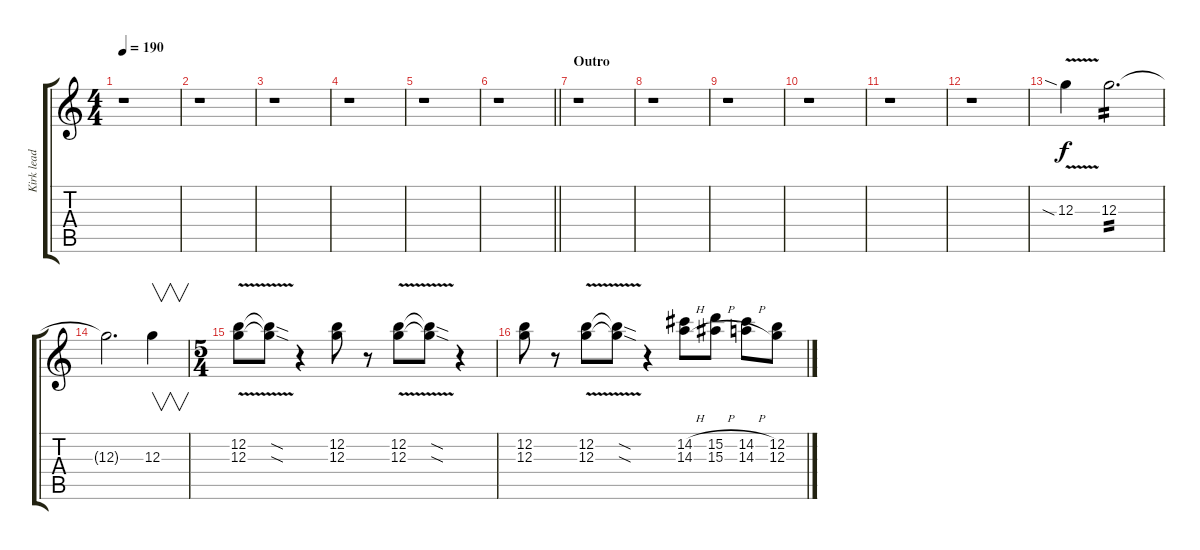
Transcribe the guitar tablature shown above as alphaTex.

\track ("Kirk lead" "Kirk lead") {instrument overdrivenguitar}
\staff {score tabs}
\tuning (E4 B3 G3 D3 A2 E2) {hide}
\ts (4 4)
\tempo 190
\clef g2
\ks c
r.1{dy f} |
r.1 |
r.1 |
r.1 |
r.1 |
\barLineRight lightlight
r.1 |
\section ("" "Outro")
r.1 |
r.1 |
r.1 |
r.1 |
r.1 |
r.1{volume 13} |
12.3{v sia}.4 12.3.2{d tp 2} |
12.3{t}.2{d} 12.3.4{v} |
\ts (5 4)
(12.2{v} 12.3{v}).8 (12.2{sod t} 12.3{sod t}).8 r.4 (12.2 12.3).8 r.8 (12.2{v} 12.3{v}).8 (12.2{sod t} 12.3{sod t}).8 r.4 |
(12.2 12.3).8 r.8 (12.2{v} 12.3{v}).8 (12.2{sod t} 12.3{sod t}).8 r.4 (14.2{h} 14.3{h}).8 (15.2{h} 15.3{h}).8 (14.2{h} 14.3{h}).8 (12.2 12.3).8
